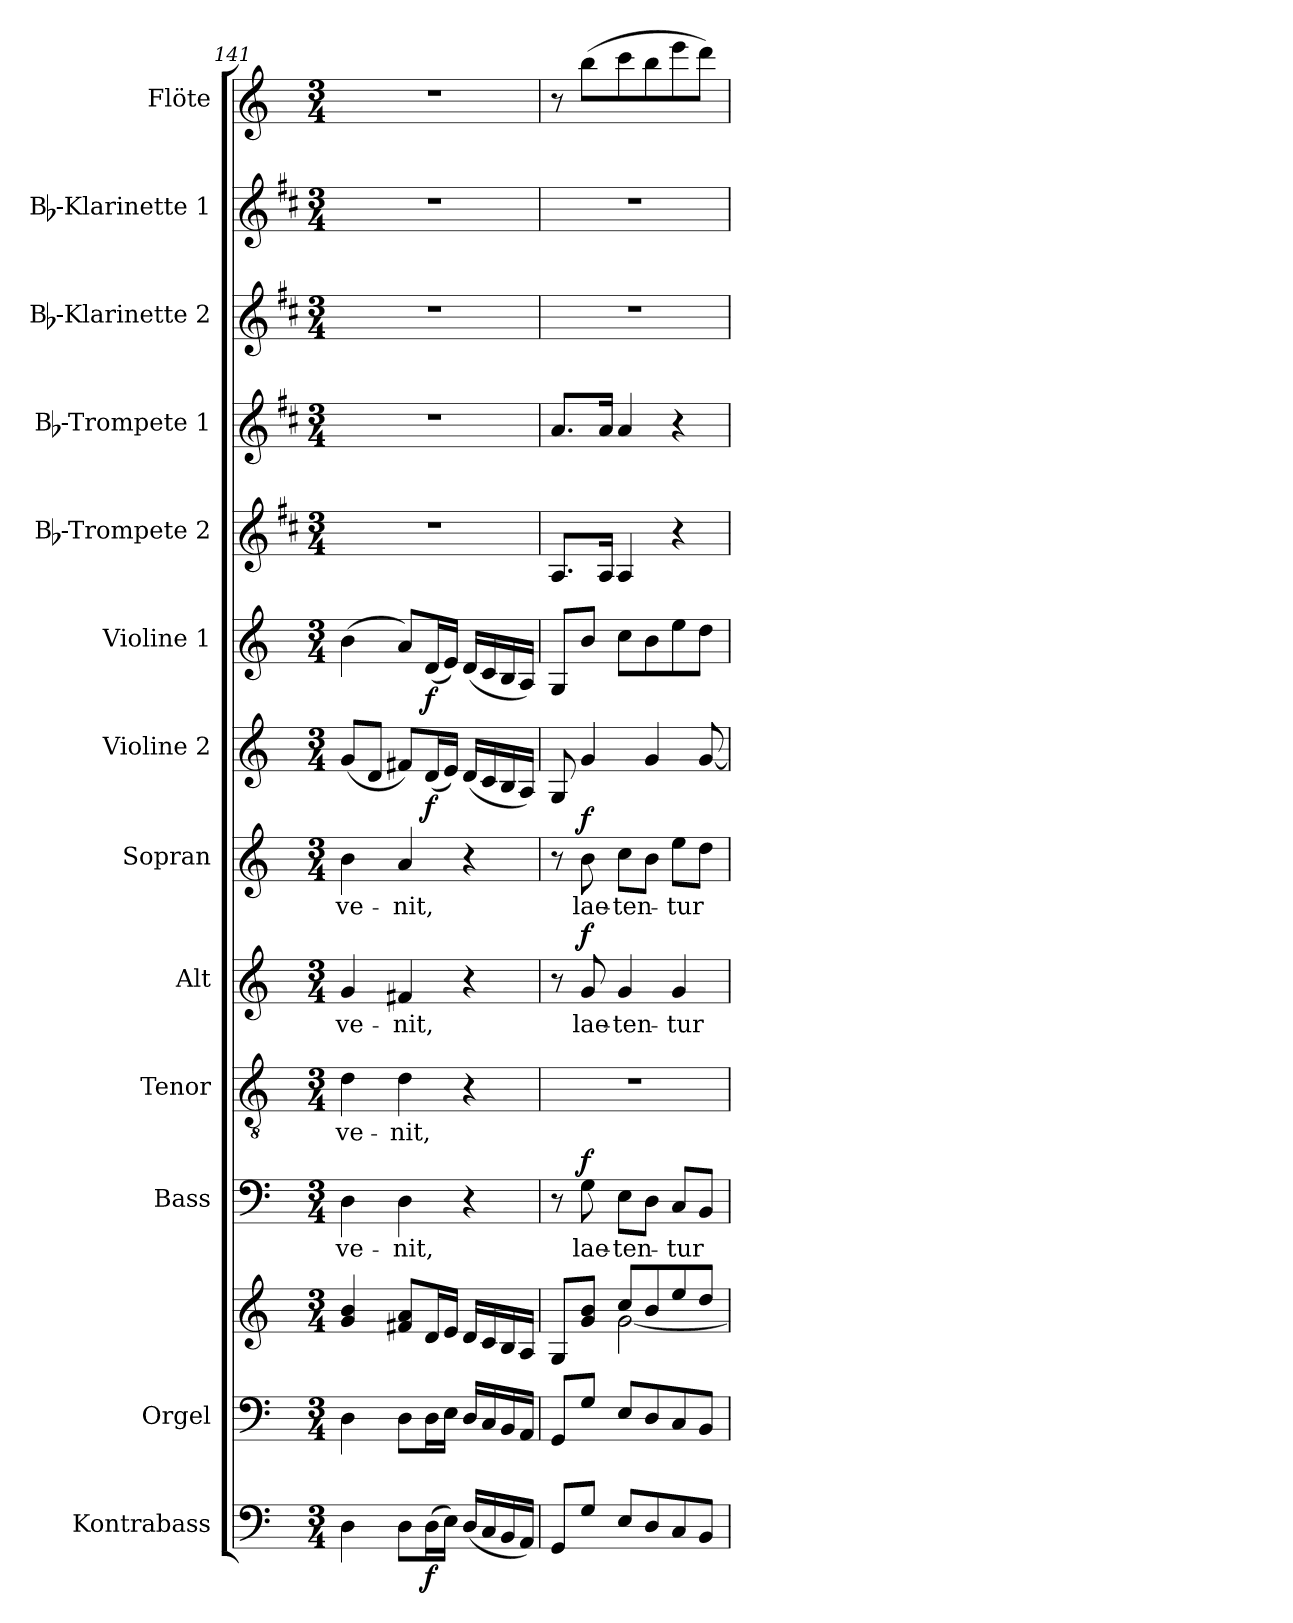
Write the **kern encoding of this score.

**kern	**dynam	**kern	**kern	**kern	**text	**dynam	**kern	**text	**kern	**text	**dynam	**kern	**text	**dynam	**kern	**dynam	**kern	**dynam	**kern	**kern	**kern	**kern	**kern
*part13	*part13	*part12	*part12	*part11	*part11	*part11	*part10	*part10	*part9	*part9	*part9	*part8	*part8	*part8	*part7	*part7	*part6	*part6	*part5	*part4	*part3	*part2	*part1
*staff14	*staff14	*staff13	*staff12	*staff11	*staff11	*staff11	*staff10	*staff10	*staff9	*staff9	*staff9	*staff8	*staff8	*staff8	*staff7	*staff7	*staff6	*staff6	*staff5	*staff4	*staff3	*staff2	*staff1
*I"Kontrabass	*	*I"Orgel	*	*I"Bass	*	*	*I"Tenor	*	*I"Alt	*	*	*I"Sopran	*	*	*I"Violine 2	*	*I"Violine 1	*	*I"Bb-Trompete 2	*I"Bb-Trompete 1	*I"Bb-Klarinette 2	*I"Bb-Klarinette 1	*I"Flöte
*I'Kb.	*	*I'Org.	*	*I'B.	*	*	*I'T.	*	*I'A.	*	*	*I'S.	*	*	*I'Vl. 2	*	*I'Vl. 1	*	*I'Bb Trp. 2	*I'Bb Trp. 1	*I'Bb Kl. 2	*I'Bb Kl. 1	*I'Fl.
*clefF4	*	*clefF4	*clefG2	*clefF4	*	*	*clefGv2	*	*clefG2	*	*	*clefG2	*	*	*clefG2	*	*clefG2	*	*clefG2	*clefG2	*clefG2	*clefG2	*clefG2
*ITrd7c12	*	*	*	*	*	*	*	*	*	*	*	*	*	*	*	*	*	*	*ITrd1c2	*ITrd1c2	*ITrd1c2	*ITrd1c2	*
*k[]	*	*k[]	*k[]	*k[]	*	*	*k[]	*	*k[]	*	*	*k[]	*	*	*k[]	*	*k[]	*	*k[]	*k[]	*k[]	*k[]	*k[]
*C:	*	*C:	*C:	*C:	*	*	*C:	*	*C:	*	*	*C:	*	*	*C:	*	*C:	*	*C:	*C:	*C:	*C:	*C:
*M3/4	*	*M3/4	*M3/4	*M3/4	*	*	*M3/4	*	*M3/4	*	*	*M3/4	*	*	*M3/4	*	*M3/4	*	*M3/4	*M3/4	*M3/4	*M3/4	*M3/4
=141	=141	=141	=141	=141	=141	=141	=141	=141	=141	=141	=141	=141	=141	=141	=141	=141	=141	=141	=141	=141	=141	=141	=141
!	!	!	!	!	!LO:LY:b	!	!	!LO:LY:b	!	!LO:LY:b	!	!	!LO:LY:b	!	!	!	!	!	!	!	!	!	!
4DD\	.	4D\	4g/ 4b/	4D\	ve-	.	4d\	ve-	4g/	ve-	.	4b\	ve-	.	(<8g/L	.	(>4b\	.	2.r	2.r	2.r	2.r	2.r
.	.	.	.	.	.	.	.	.	.	.	.	.	.	.	8d/J	.	.	.	.	.	.	.	.
!	!	!	!	!	!LO:LY:b	!	!	!LO:LY:b	!	!LO:LY:b	!	!	!LO:LY:b	!	!	!	!	!	!	!	!	!	!
8DD\L	.	8D\L	8f#X/ 8a/L	4D\	-nit,	.	4d\	-nit,	4f#X/	-nit,	.	4a/	-nit,	.	8f#X/L)	.	8a/L)	.	.	.	.	.	.
!	!LO:DY:b	!	!	!	!	!	!	!	!	!	!	!	!	!	!	!LO:DY:b	!	!LO:DY:b	!	!	!	!	!
(>16DD\L	f	16D\L	16d/L	.	.	.	.	.	.	.	.	.	.	.	(<16d/L	f	(<16d/L	f	.	.	.	.	.
16EE\JJ)	.	16E\JJ	16e/JJ	.	.	.	.	.	.	.	.	.	.	.	16e/JJ)	.	16e/JJ)	.	.	.	.	.	.
(<16DD/LL	.	16D/LL	16d/LL	4r	.	.	4r	.	4r	.	.	4r	.	.	(<16d/LL	.	(<16d/LL	.	.	.	.	.	.
16CC/	.	16C/	16c/	.	.	.	.	.	.	.	.	.	.	.	16c/	.	16c/	.	.	.	.	.	.
16BBB/	.	16BB/	16B/	.	.	.	.	.	.	.	.	.	.	.	16B/	.	16B/	.	.	.	.	.	.
16AAA/JJ)	.	16AA/JJ	16A/JJ	.	.	.	.	.	.	.	.	.	.	.	16A/JJ)	.	16A/JJ)	.	.	.	.	.	.
=142	=142	=142	=142	=142	=142	=142	=142	=142	=142	=142	=142	=142	=142	=142	=142	=142	=142	=142	=142	=142	=142	=142	=142
*	*	*	*^	*	*	*	*	*	*	*	*	*	*	*	*	*	*	*	*	*	*	*	*
8GGG/L	.	8GG/L	8G/L	4ryy	8r	.	.	2.r	.	8r	.	.	8r	.	.	8G/	.	8G/L	.	8.G/L	8.g/L	2.r	2.r	8r
!	!	!	!	!	!	!LO:LY:b	!LO:DY:a	!	!	!	!LO:LY:b	!LO:DY:a	!	!LO:LY:b	!LO:DY:a	!	!	!	!	!	!	!	!	!
8GG/J	.	8G/J	8g/ 8b/J	.	8G\	lae-	f	.	.	8g/	lae-	f	8b\	lae-	f	4g/	.	8b/J	.	.	.	.	.	(>8bb\L
.	.	.	.	.	.	.	.	.	.	.	.	.	.	.	.	.	.	.	.	16G/Jk	16g/Jk	.	.	.
!	!	!	!	!	!	!LO:LY:b	!	!	!	!	!LO:LY:b	!	!	!LO:LY:b	!	!	!	!	!	!	!	!	!	!
8EE/L	.	8E/L	8cc/L	[<2g\	8E\L	-ten-	.	.	.	4g/	-ten-	.	8cc\L	-ten-	.	.	.	8cc\L	.	4G/	4g/	.	.	8ccc\
8DD/	.	8D/	8b/	.	8D\J	.	.	.	.	.	.	.	8b\J	.	.	4g/	.	8b\	.	.	.	.	.	8bb\
!	!	!	!	!	!	!LO:LY:b	!	!	!	!	!LO:LY:b	!	!	!LO:LY:b	!	!	!	!	!	!	!	!	!	!
8CC/	.	8C/	8ee/	.	8C/L	-tur	.	.	.	4g/	-tur	.	8ee\L	-tur	.	.	.	8ee\	.	4r	4r	.	.	8eee\
8BBB/J	.	8BB/J	8dd/J	.	8BB/J	.	.	.	.	.	.	.	8dd\J	.	.	[8g/	.	8dd\J	.	.	.	.	.	8ddd\J)
*	*	*	*v	*v	*	*	*	*	*	*	*	*	*	*	*	*	*	*	*	*	*	*	*	*
=	=	=	=	=	=	=	=	=	=	=	=	=	=	=	=	=	=	=	=	=	=	=	=
*-	*-	*-	*-	*-	*-	*-	*-	*-	*-	*-	*-	*-	*-	*-	*-	*-	*-	*-	*-	*-	*-	*-	*-
